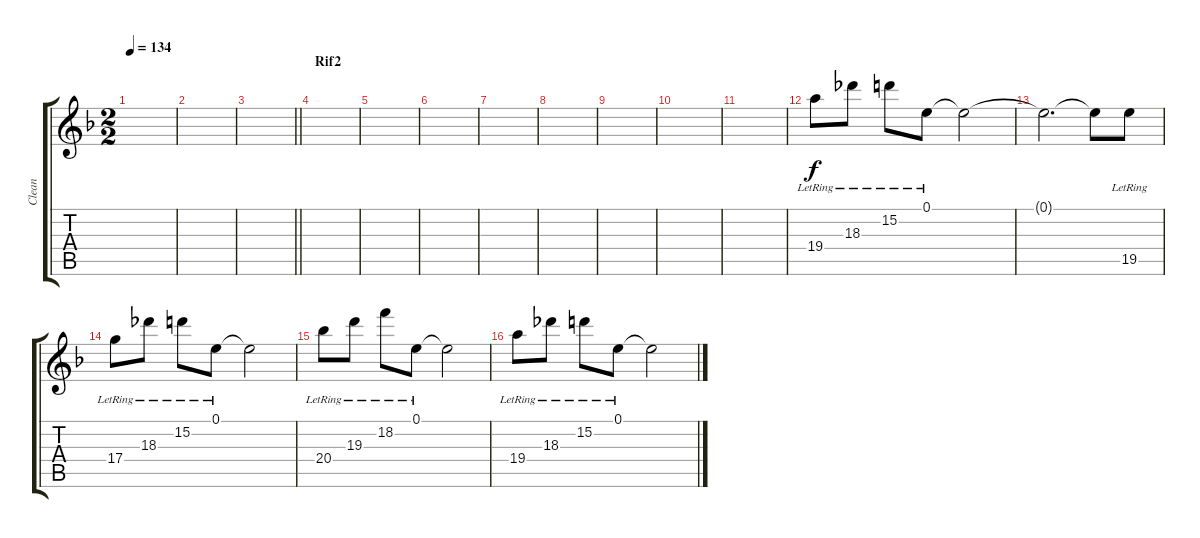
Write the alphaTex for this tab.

\track ("Clean" "Clean") {instrument electricguitarjazz}
\staff {score tabs}
\tuning (E4 B3 G3 D3 A2 E2) {hide}
\ts (2 2)
\tempo 134
\clef g2
\ks f
|
|
\barLineRight lightlight
|
\section ("" "Rif2")
|
|
|
|
|
|
|
|
19.4{lr}.8 18.3{lr}.8 15.2{lr}.8 0.1{lr}.8 0.1{t}.2 |
0.1{t}.2{d} 0.1{t}.8 19.5{lr}.8 |
17.4{lr}.8 18.3{lr}.8 15.2{lr}.8 0.1{lr}.8 0.1{t}.2 |
20.4{lr}.8 19.3{lr}.8 18.2{lr}.8 0.1{lr}.8 0.1{t}.2 |
19.4{lr}.8 18.3{lr}.8 15.2{lr}.8 0.1{lr}.8 0.1{t}.2
